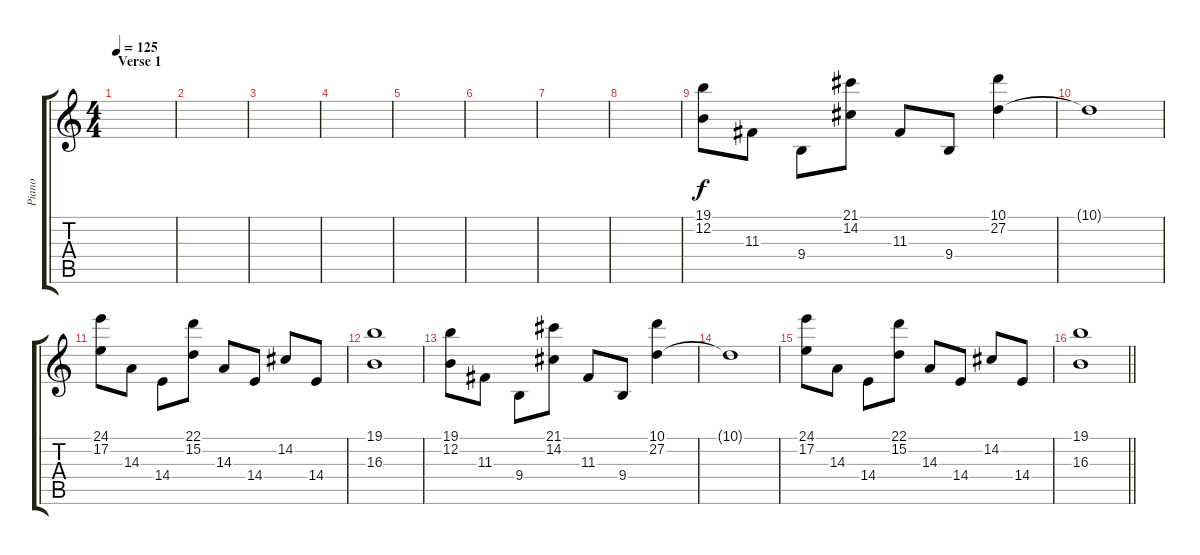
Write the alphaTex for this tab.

\track ("Piano" "Piano") {instrument acousticgrandpiano}
\staff {score tabs}
\tuning (E4 B3 G3 D3 A2 E2) {hide}
\ts (4 4)
\section ("" "Verse 1")
\tempo 125
\clef g2
\ks c
|
|
|
|
|
|
|
|
(19.1 12.2).8 11.3.8 9.4.8 (21.1 14.2).8 11.3.8 9.4.8 (10.1 27.2).4 |
10.1{t}.1 |
(24.1 17.2).8 14.3.8 14.4.8 (22.1 15.2).8 14.3.8 14.4.8 14.2.8 14.4.8 |
(19.1 16.3).1 |
(19.1 12.2).8 11.3.8 9.4.8 (21.1 14.2).8 11.3.8 9.4.8 (10.1 27.2).4 |
10.1{t}.1 |
(24.1 17.2).8 14.3.8 14.4.8 (22.1 15.2).8 14.3.8 14.4.8 14.2.8 14.4.8 |
\barLineRight lightlight
(19.1 16.3).1
